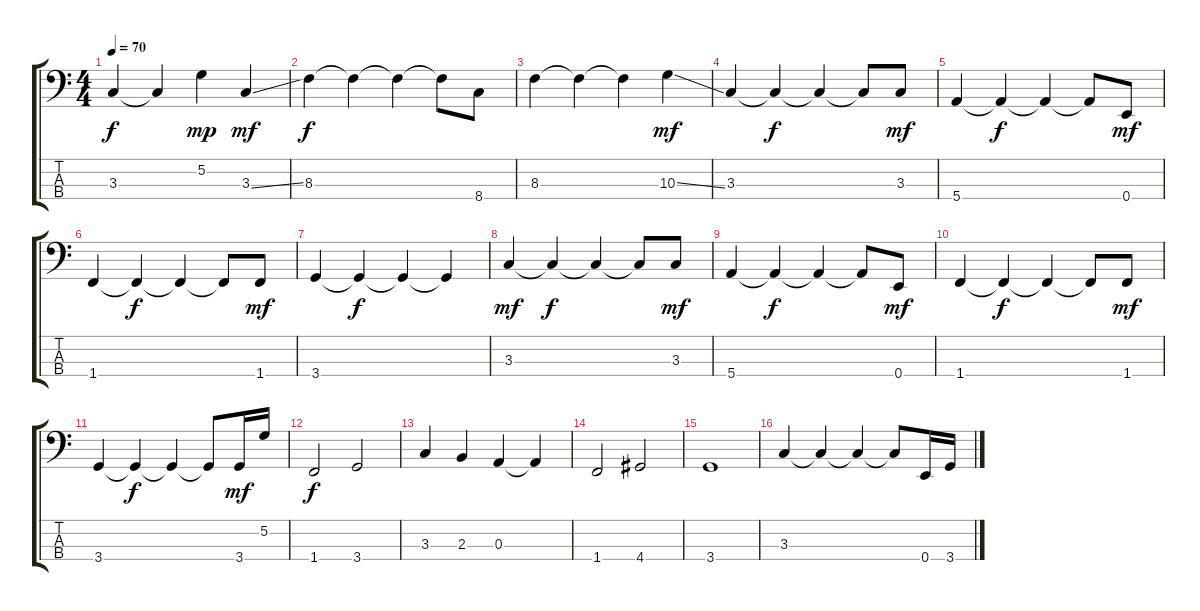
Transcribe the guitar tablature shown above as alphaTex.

\track "" {instrument electricbassfinger}
\staff {score tabs}
\tuning (G2 D2 A1 E1) {hide}
\ts (4 4)
\tempo 70
\clef f4
\ks c
3.3.4{dy f} 3.3{t}.4 5.2.4{dy mp} 3.3{ss}.4{dy mf} |
8.3.4{dy f} 8.3{t}.4 8.3{t}.4 8.3{t}.8 8.4.8 |
8.3.4 8.3{t}.4 8.3{t}.4 10.3{ss}.4{dy mf} |
3.3.4 3.3{t}.4{dy f} 3.3{t}.4 3.3{t}.8 3.3.8{dy mf} |
5.4.4 5.4{t}.4{dy f} 5.4{t}.4 5.4{t}.8 0.4.8{dy mf} |
1.4.4 1.4{t}.4{dy f} 1.4{t}.4 1.4{t}.8 1.4.8{dy mf} |
3.4.4 3.4{t}.4{dy f} 3.4{t}.4 3.4{t}.4 |
3.3.4{dy mf} 3.3{t}.4{dy f} 3.3{t}.4 3.3{t}.8 3.3.8{dy mf} |
5.4.4 5.4{t}.4{dy f} 5.4{t}.4 5.4{t}.8 0.4.8{dy mf} |
1.4.4 1.4{t}.4{dy f} 1.4{t}.4 1.4{t}.8 1.4.8{dy mf} |
3.4.4 3.4{t}.4{dy f} 3.4{t}.4 3.4{t}.8 3.4.16{dy mf} 5.2.16 |
1.4.2{dy f} 3.4.2 |
3.3.4 2.3.4 0.3.4 0.3{t}.4 |
1.4.2 4.4.2 |
3.4.1 |
3.3.4 3.3{t}.4 3.3{t}.4 3.3{t}.8 0.4.16 3.4.16
